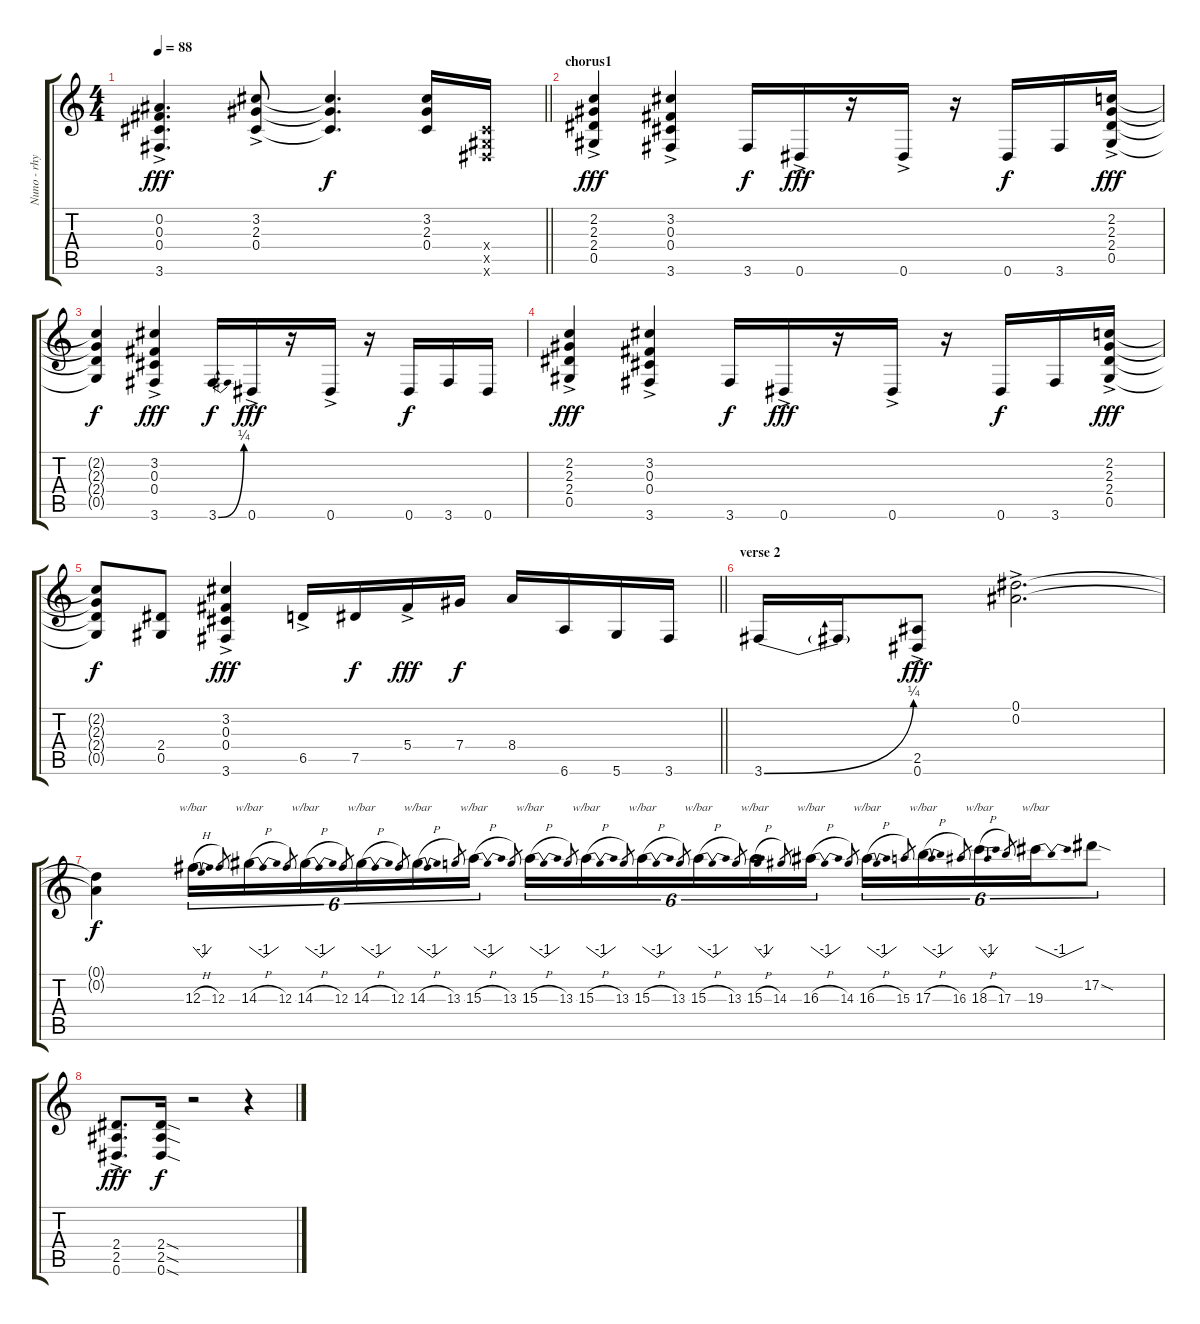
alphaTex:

\track ("Nuno - rhythm" "Nuno - rhy") {instrument distortionguitar}
\staff {score tabs}
\tuning (Eb4 Bb3 Gb3 Db3 Ab2 Eb2) {hide}
\ts (4 4)
\tempo 88
\clef g2
\barLineRight lightlight
\ks c
(0.2{ac} 0.3{ac} 0.4{ac} 3.6{ac}).4{d dy fff} (3.2{ac} 2.3{ac} 0.4{ac}).8 (3.2{t} 2.3{t} 0.4{t}).4{d dy f} (3.2 2.3 0.4).16 (0.4{x} 0.5{x} 0.6{x}).16 |
\section ("" "chorus1")
(2.2{ac} 2.3{ac} 2.4{ac} 0.5{ac}).4{dy fff} (3.2{ac} 0.3{ac} 0.4{ac} 3.6{ac}).4 3.6.16{dy f} 0.6{ac}.16{dy fff} r.16 0.6{ac}.16 r.16 0.6.16{dy f} 3.6.16 (2.2{ac} 2.3{ac} 2.4{ac} 0.5{ac}).16{dy fff} |
(2.2{t} 2.3{t} 2.4{t} 0.5{t}).4{dy f} (3.2{ac} 0.3{ac} 0.4{ac} 3.6{ac}).4{dy fff} 3.6{be (bend 0 0 60 1)}.16{dy f} 0.6{ac}.16{dy fff} r.16 0.6{ac}.16 r.16 0.6.16{dy f} 3.6.16 0.6.16 |
(2.2{ac} 2.3{ac} 2.4{ac} 0.5{ac}).4{dy fff} (3.2{ac} 0.3{ac} 0.4{ac} 3.6{ac}).4 3.6.16{dy f} 0.6{ac}.16{dy fff} r.16 0.6{ac}.16 r.16 0.6.16{dy f} 3.6.16 (2.2{ac} 2.3{ac} 2.4{ac} 0.5{ac}).16{dy fff} |
\barLineRight lightlight
(2.2{t} 2.3{t} 2.4{t} 0.5{t}).8{dy f} (2.4 0.5).8 (3.2{ac} 0.3{ac} 0.4{ac} 3.6{ac}).4{dy fff} 6.5{ac}.16 7.5.16{dy f} 5.4{ac}.16{dy fff} 7.4.16{dy f} 8.4.16 6.6.16 5.6.16 3.6.16 |
\section ("" "verse 2")
3.6{be (bend 0 0 60 1)}.16 3.6{t}.16 (2.5{ac} 0.6{ac}).8{dy fff} (0.1{ac} 0.2{ac}).2{d} |
(0.1{t} 0.2{t}).4{dy f} 12.3{h}.16{tu (6 4) tbe (dip default 0 0 30 -4 60 0)} 12.3.8{gr} 14.3{h}.16{tu (6 4) tbe (dip default 0 0 30 -4 60 0)} 12.3.8{gr} 14.3{h}.16{tu (6 4) tbe (dip default 0 0 30 -4 60 0)} 12.3.8{gr beam splitsecondary} 14.3{h}.16{tu (6 4) tbe (dip default 0 0 30 -4 60 0)} 12.3.8{gr} 14.3{h}.16{tu (6 4) tbe (dip default 0 0 30 -4 60 0)} 13.3.8{gr} 15.3{h}.16{tu (6 4) tbe (dip default 0 0 30 -4 60 0)} 13.3.8{gr} 15.3{h}.16{tu (6 4) tbe (dip default 0 0 30 -4 60 0)} 13.3.8{gr} 15.3{h}.16{tu (6 4) tbe (dip default 0 0 30 -4 60 0)} 13.3.8{gr} 15.3{h}.16{tu (6 4) tbe (dip default 0 0 30 -4 60 0)} 13.3.8{gr beam splitsecondary} 15.3{h}.16{tu (6 4) tbe (dip default 0 0 30 -4 60 0)} 13.3.8{gr} 15.3{h}.16{tu (6 4) tbe (dip default 0 0 30 -4 60 0)} 14.3.8{gr} 16.3{h}.16{tu (6 4) tbe (dip default 0 0 30 -4 60 0)} 14.3.8{gr} 16.3{h}.16{tu (6 4) tbe (dip default 0 0 30 -4 60 0)} 15.3.8{gr} 17.3{h}.16{tu (6 4) tbe (dip default 0 0 30 -4 60 0)} 16.3.8{gr} 18.3{h}.16{tu (6 4) tbe (dip default 0 0 30 -4 60 0)} 17.3.8{gr beam splitsecondary} 19.3.16{tu (6 4) tbe (dip default 0 0 30 -4 60 0)} 17.2{sod}.8{tu (6 4)} |
(2.4{ac} 2.5{ac} 0.6{ac}).8{d dy fff} (2.4{sod} 2.5{sod} 0.6{sod}).16{dy f} r.2 r.4
